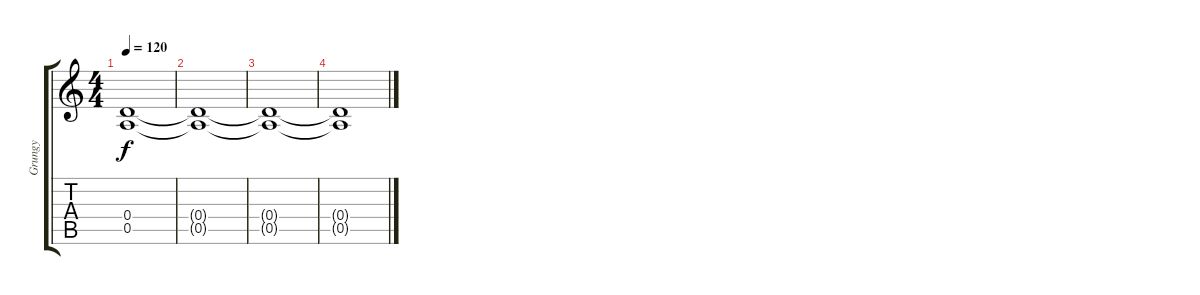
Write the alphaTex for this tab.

\track ("Grungy" "Grungy") {instrument electricguitarclean}
\staff {score tabs}
\tuning (E4 B3 G3 D3 A2 E2) {hide}
\ts (4 4)
\tempo 120
\clef g2
\ks c
(0.4{t} 0.5{t}).1{dy f} |
(0.4{t} 0.5{t}).1 |
(0.4{t} 0.5{t}).1 |
(0.4{t} 0.5{t}).1
